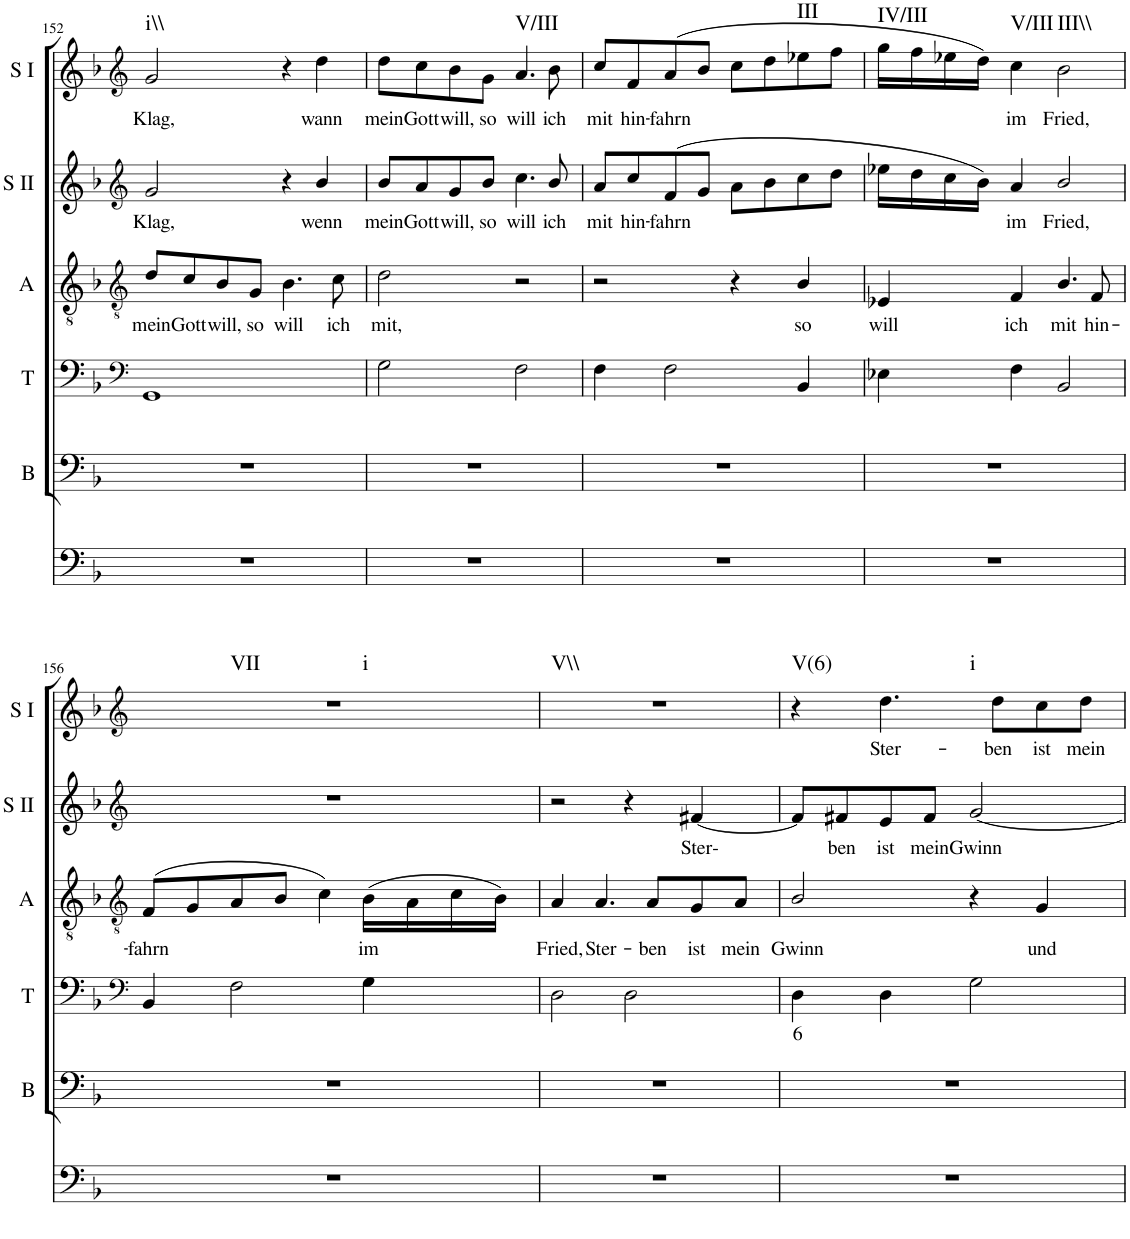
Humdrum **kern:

**kern	**kern	**kern	**text	**kern	**text	**kern	**text	**kern	**text	**harte
*part6	*part5	*part4	*part4	*part3	*part3	*part2	*part2	*part1	*part1	*part1
*staff6	*staff5	*staff4	*staff4	*staff3	*staff3	*staff2	*staff2	*staff1	*staff1	*
*I"Continuo	*I"Bass	*I"Tenor	*	*I"Alto	*	*I"Soprano II	*	*I"Soprano I	*	*
*	*I'B	*I'T	*	*I'A	*	*I'S II	*	*I'S I	*	*
!!LO:PB:g=z
*clefF4	*clefF4	*clefF4	*	*clefGv2	*	*clefG2	*	*clefG2	*	*
*k[b-]	*k[b-]	*k[b-]	*	*k[b-]	*	*k[b-]	*	*k[b-]	*	*
*M4/4	*M4/4	*M4/4	*	*M4/4	*	*M4/4	*	*M4/4	*	*
=152	=152	=152	=152	=152	=152	=152	=152	=152	=152	=152
!	!	!	!	!	!LO:LY:b	!	!LO:LY:b	!	!LO:LY:b	!LO:H:kt=i\\
1r	1r	1GG	.	8d/L	mein	2g/	Klag,	2g/	Klag,	N
!	!	!	!	!	!LO:LY:b	!	!	!	!	!
.	.	.	.	8c/	Gott	.	.	.	.	.
!	!	!	!	!	!LO:LY:b	!	!	!	!	!
.	.	.	.	8B-/	will,	.	.	.	.	.
!	!	!	!	!	!LO:LY:b	!	!	!	!	!
.	.	.	.	8G/J	so	.	.	.	.	.
!	!	!	!	!	!LO:LY:b	!	!	!	!	!
.	.	.	.	4.B-\	will	4r	.	4r	.	.
!	!	!	!	!	!	!	!LO:LY:b	!	!LO:LY:b	!
.	.	.	.	.	.	4b-/	wenn	4dd\	wann	.
!	!	!	!	!	!LO:LY:b	!	!	!	!	!
.	.	.	.	8c\	ich	.	.	.	.	.
=153	=153	=153	=153	=153	=153	=153	=153	=153	=153	=153
!	!	!	!	!	!LO:LY:b	!	!LO:LY:b	!	!LO:LY:b	!
1r	1r	2G\	.	2d\	mit,	8b-/L	mein	8dd\L	mein	.
!	!	!	!	!	!	!	!LO:LY:b	!	!LO:LY:b	!
.	.	.	.	.	.	8a/	Gott	8cc\	Gott	.
!	!	!	!	!	!	!	!LO:LY:b	!	!LO:LY:b	!
.	.	.	.	.	.	8g/	will,	8b-\	will,	.
!	!	!	!	!	!	!	!LO:LY:b	!	!LO:LY:b	!
.	.	.	.	.	.	8b-/J	so	8g\J	so	.
!	!	!	!	!	!	!	!LO:LY:b	!	!LO:LY:b	!LO:H:kt=V/III
.	.	2F\	.	2r	.	4.cc\	will	4.a/	will	N
!	!	!	!	!	!	!	!LO:LY:b	!	!LO:LY:b	!
.	.	.	.	.	.	8b-/	ich	8b-\	ich	.
=154	=154	=154	=154	=154	=154	=154	=154	=154	=154	=154
!	!	!	!	!	!	!	!LO:LY:b	!	!LO:LY:b	!
1r	1r	4F\	.	2r	.	8a/L	mit	8cc/L	mit	.
!	!	!	!	!	!	!	!LO:LY:b	!	!LO:LY:b	!
.	.	.	.	.	.	8cc/	hin-	8f/	hin-	.
!	!	!	!	!	!	!	!LO:LY:b	!	!LO:LY:b	!
.	.	2F\	.	.	.	(8f/	fahrn	(8a/	fahrn	.
.	.	.	.	.	.	8g/J	.	8b-/J	.	.
.	.	.	.	4r	.	8a\L	.	8cc\L	.	.
.	.	.	.	.	.	8b-\	.	8dd\	.	.
!	!	!	!	!	!LO:LY:b	!	!	!	!	!LO:H:kt=III
.	.	4BB-/	.	4B-/	so	8cc\	.	8ee-X\	.	N
.	.	.	.	.	.	8dd\J	.	8ff\J	.	.
=155	=155	=155	=155	=155	=155	=155	=155	=155	=155	=155
!	!	!	!	!	!LO:LY:b	!	!	!	!	!LO:H:kt=IV/III
1r	1r	4E-X\	.	4E-X/	will	16ee-X\LL	.	16gg\LL	.	N
.	.	.	.	.	.	16dd\	.	16ff\	.	.
.	.	.	.	.	.	16cc\	.	16ee-X\	.	.
.	.	.	.	.	.	16b-\JJ)	.	16dd\JJ)	.	.
!	!	!	!	!	!LO:LY:b	!	!LO:LY:b	!	!LO:LY:b	!LO:H:kt=V/III
.	.	4F\	.	4F/	ich	4a/	im	4cc\	im	N
!	!	!	!	!	!LO:LY:b	!	!LO:LY:b	!	!LO:LY:b	!LO:H:kt=III\\
.	.	2BB-/	.	4.B-/	mit	2b-/	Fried,	2b-\	Fried,	N
!	!	!	!	!	!LO:LY:b	!	!	!	!	!
.	.	.	.	8F/	hin-	.	.	.	.	.
!!LO:LB:g=z
=156	=156	=156	=156	=156	=156	=156	=156	=156	=156	=156
*	*	*clefF4	*	*clefGv2	*	*clefG2	*	*clefG2	*	*
!	!	!	!	!	!LO:LY:b	!	!	!	!	!LO:H:n=1:kt=VII
!	!	!	!	!	!	!	!	!	!	!LO:H:n=2:kt=i
1r	1r	4BB-/	.	(8F/L	fahrn	1r	.	1r	.	N N
.	.	.	.	8G/	.	.	.	.	.	.
.	.	2F\	.	8A/	.	.	.	.	.	.
.	.	.	.	8B-/J	.	.	.	.	.	.
.	.	.	.	4c\)	.	.	.	.	.	.
!	!	!	!	!	!LO:LY:b	!	!	!	!	!
.	.	4G\	.	(16B-\LL	im	.	.	.	.	.
.	.	.	.	16A\	.	.	.	.	.	.
.	.	.	.	16c\	.	.	.	.	.	.
.	.	.	.	16B-\JJ)	.	.	.	.	.	.
=157	=157	=157	=157	=157	=157	=157	=157	=157	=157	=157
!	!	!	!	!	!LO:LY:b	!	!	!	!	!LO:H:kt=V\\
1r	1r	2D\	.	4A/	Fried,	2r	.	1r	.	N
!	!	!	!	!	!LO:LY:b	!	!	!	!	!
.	.	.	.	4.A/	Ster-	.	.	.	.	.
.	.	2D\	.	.	.	4r	.	.	.	.
!	!	!	!	!	!LO:LY:b	!	!	!	!	!
.	.	.	.	8A/L	ben	.	.	.	.	.
!	!	!	!	!	!LO:LY:b	!	!LO:LY:b	!	!	!
.	.	.	.	8G/	ist	[4f#X/	Ster-	.	.	.
!	!	!	!	!	!LO:LY:b	!	!	!	!	!
.	.	.	.	8A/J	mein	.	.	.	.	.
=158	=158	=158	=158	=158	=158	=158	=158	=158	=158	=158
!	!	!	!LO:LY:b	!	!LO:LY:b	!	!	!	!	!LO:H:kt=V(6)
1r	1r	4D\	6	2B-/	Gwinn	8f#/L]	.	4r	.	N
!	!	!	!	!	!	!	!LO:LY:b	!	!	!
.	.	.	.	.	.	8f#X/	ben	.	.	.
!	!	!	!	!	!	!	!LO:LY:b	!	!LO:LY:b	!LO:H:kt=i
.	.	4D\	.	.	.	8e/	ist	4.dd\	Ster-	N
!	!	!	!	!	!	!	!LO:LY:b	!	!	!
.	.	.	.	.	.	8f#/J	mein	.	.	.
!	!	!	!	!	!	!	!LO:LY:b	!	!	!
.	.	2G\	.	4r	.	[2g/	Gwinn	.	.	.
!	!	!	!	!	!	!	!	!	!LO:LY:b	!
.	.	.	.	.	.	.	.	8dd\L	ben	.
!	!	!	!	!	!LO:LY:b	!	!	!	!LO:LY:b	!
.	.	.	.	4G/	und	.	.	8cc\	ist	.
!	!	!	!	!	!	!	!	!	!LO:LY:b	!
.	.	.	.	.	.	.	.	8dd\J	mein	.
=	=	=	=	=	=	=	=	=	=	=
*-	*-	*-	*-	*-	*-	*-	*-	*-	*-	*-
